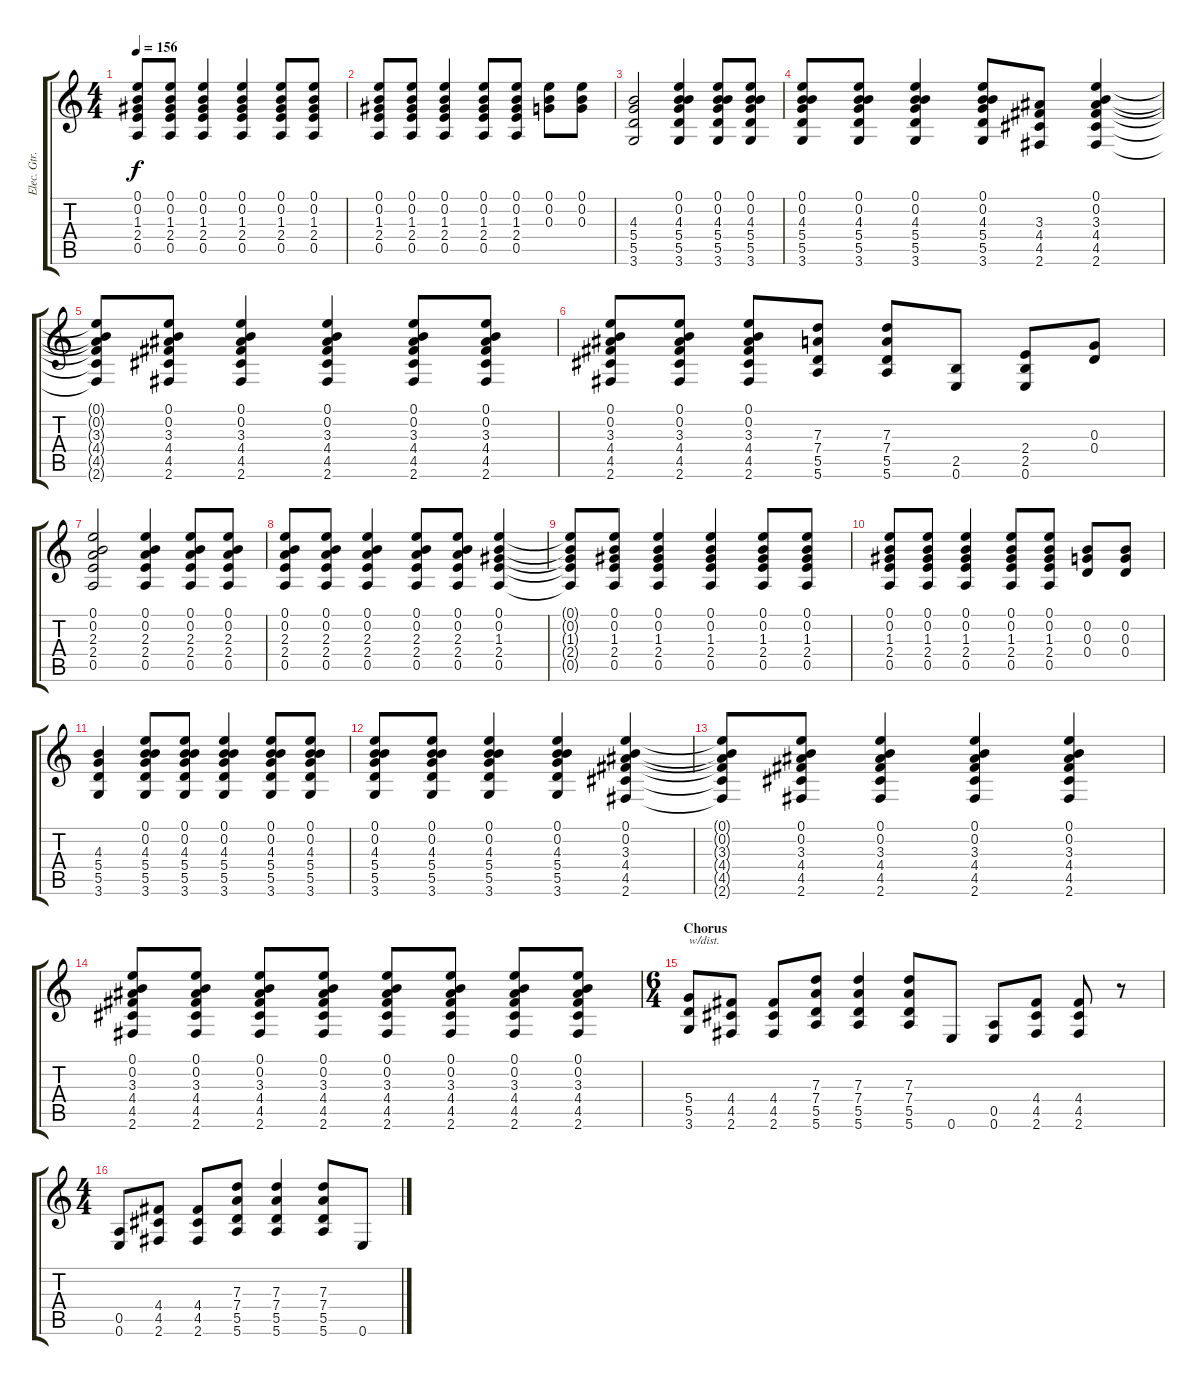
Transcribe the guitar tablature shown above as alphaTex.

\track ("Elec. Gtr." "Elec. Gtr.") {instrument electricguitarclean}
\staff {score tabs}
\tuning (E4 B3 G3 D3 A2 E2) {hide}
\ts (4 4)
\tempo 156
\clef g2
\ks c
(0.1 0.2 1.3 2.4 0.5).8{dy f} (0.1 0.2 1.3 2.4 0.5).8 (0.1 0.2 1.3 2.4 0.5).4 (0.1 0.2 1.3 2.4 0.5).4 (0.1 0.2 1.3 2.4 0.5).8 (0.1 0.2 1.3 2.4 0.5).8 |
(0.1 0.2 1.3 2.4 0.5).8 (0.1 0.2 1.3 2.4 0.5).8 (0.1 0.2 1.3 2.4 0.5).4 (0.1 0.2 1.3 2.4 0.5).8 (0.1 0.2 1.3 2.4 0.5).8 (0.1 0.2 0.3).8 (0.1 0.2 0.3).8 |
(4.3 5.4 5.5 3.6).2 (0.1 0.2 4.3 5.4 5.5 3.6).4 (0.1 0.2 4.3 5.4 5.5 3.6).8 (0.1 0.2 4.3 5.4 5.5 3.6).8 |
(0.1 0.2 4.3 5.4 5.5 3.6).8 (0.1 0.2 4.3 5.4 5.5 3.6).8 (0.1 0.2 4.3 5.4 5.5 3.6).4 (0.1 0.2 4.3 5.4 5.5 3.6).8 (3.3 4.4 4.5 2.6).8 (0.1 0.2 3.3 4.4 4.5 2.6).4 |
(0.1{t} 0.2{t} 3.3{t} 4.4{t} 4.5{t} 2.6{t}).8 (0.1 0.2 3.3 4.4 4.5 2.6).8 (0.1 0.2 3.3 4.4 4.5 2.6).4 (0.1 0.2 3.3 4.4 4.5 2.6).4 (0.1 0.2 3.3 4.4 4.5 2.6).8 (0.1 0.2 3.3 4.4 4.5 2.6).8 |
(0.1 0.2 3.3 4.4 4.5 2.6).8 (0.1 0.2 3.3 4.4 4.5 2.6).8 (0.1 0.2 3.3 4.4 4.5 2.6).8 (7.3 7.4 5.5 5.6).8 (7.3 7.4 5.5 5.6).8 (2.5 0.6).8 (2.4 2.5 0.6).8 (0.3 0.4).8 |
(0.1 0.2 2.3 2.4 0.5).2 (0.1 0.2 2.3 2.4 0.5).4 (0.1 0.2 2.3 2.4 0.5).8 (0.1 0.2 2.3 2.4 0.5).8 |
(0.1 0.2 2.3 2.4 0.5).8 (0.1 0.2 2.3 2.4 0.5).8 (0.1 0.2 2.3 2.4 0.5).4 (0.1 0.2 2.3 2.4 0.5).8 (0.1 0.2 2.3 2.4 0.5).8 (0.1 0.2 1.3 2.4 0.5).4 |
(0.1{t} 0.2{t} 1.3{t} 2.4{t} 0.5{t}).8 (0.1 0.2 1.3 2.4 0.5).8 (0.1 0.2 1.3 2.4 0.5).4 (0.1 0.2 1.3 2.4 0.5).4 (0.1 0.2 1.3 2.4 0.5).8 (0.1 0.2 1.3 2.4 0.5).8 |
(0.1 0.2 1.3 2.4 0.5).8 (0.1 0.2 1.3 2.4 0.5).8 (0.1 0.2 1.3 2.4 0.5).4 (0.1 0.2 1.3 2.4 0.5).8 (0.1 0.2 1.3 2.4 0.5).8 (0.2 0.3 0.4).8 (0.2 0.3 0.4).8 |
(4.3 5.4 5.5 3.6).4 (0.1 0.2 4.3 5.4 5.5 3.6).8 (0.1 0.2 4.3 5.4 5.5 3.6).8 (0.1 0.2 4.3 5.4 5.5 3.6).4 (0.1 0.2 4.3 5.4 5.5 3.6).8 (0.1 0.2 4.3 5.4 5.5 3.6).8 |
(0.1 0.2 4.3 5.4 5.5 3.6).8 (0.1 0.2 4.3 5.4 5.5 3.6).8 (0.1 0.2 4.3 5.4 5.5 3.6).4 (0.1 0.2 4.3 5.4 5.5 3.6).4 (0.1 0.2 3.3 4.4 4.5 2.6).4 |
(0.1{t} 0.2{t} 3.3{t} 4.4{t} 4.5{t} 2.6{t}).8 (0.1 0.2 3.3 4.4 4.5 2.6).8 (0.1 0.2 3.3 4.4 4.5 2.6).4 (0.1 0.2 3.3 4.4 4.5 2.6).4 (0.1 0.2 3.3 4.4 4.5 2.6).4 |
(0.1 0.2 3.3 4.4 4.5 2.6).8 (0.1 0.2 3.3 4.4 4.5 2.6).8 (0.1 0.2 3.3 4.4 4.5 2.6).8 (0.1 0.2 3.3 4.4 4.5 2.6).8 (0.1 0.2 3.3 4.4 4.5 2.6).8 (0.1 0.2 3.3 4.4 4.5 2.6).8 (0.1 0.2 3.3 4.4 4.5 2.6).8 (0.1 0.2 3.3 4.4 4.5 2.6).8 |
\ts (6 4)
\section ("" "Chorus")
(5.4 5.5 3.6).8{txt "w/dist." instrument distortionguitar} (4.4 4.5 2.6).8 (4.4 4.5 2.6).8 (7.3 7.4 5.5 5.6).8 (7.3 7.4 5.5 5.6).4 (7.3 7.4 5.5 5.6).8 0.6.8 (0.5 0.6).8 (4.4 4.5 2.6).8 (4.4 4.5 2.6).8 r.8 |
\ts (4 4)
(0.5 0.6).8 (4.4 4.5 2.6).8 (4.4 4.5 2.6).8 (7.3 7.4 5.5 5.6).8 (7.3 7.4 5.5 5.6).4 (7.3 7.4 5.5 5.6).8 0.6.8
